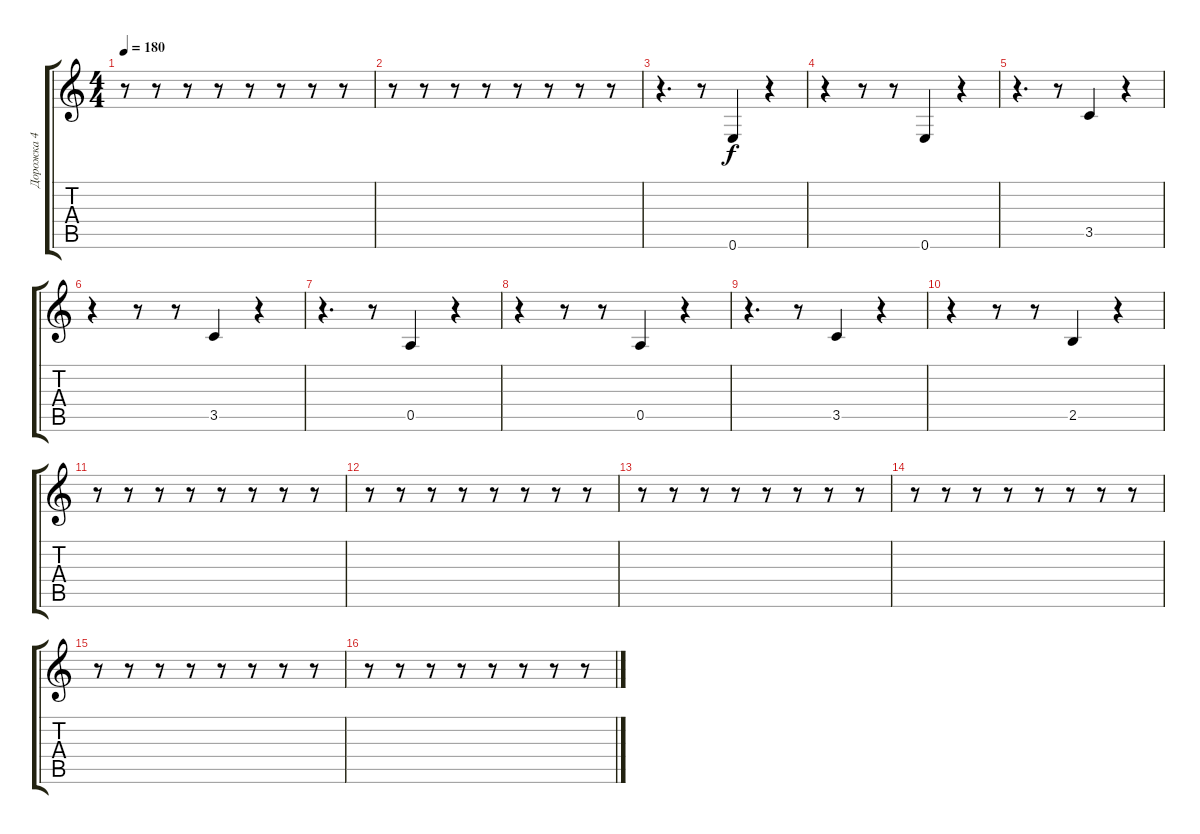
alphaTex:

\track ("Дорожка 4" "Дорожка 4") {instrument electricbasspick}
\staff {score tabs}
\tuning (E4 B3 G3 D3 A2 E2) {hide}
\ts (4 4)
\tempo 180
\clef g2
\ks c
r.8{dy f} r.8 r.8 r.8 r.8 r.8 r.8 r.8 |
r.8 r.8 r.8 r.8 r.8 r.8 r.8 r.8 |
r.4{d} r.8 0.6.4 r.4 |
r.4 r.8 r.8 0.6.4 r.4 |
r.4{d} r.8 3.5.4 r.4 |
r.4 r.8 r.8 3.5.4 r.4 |
r.4{d} r.8 0.5.4 r.4 |
r.4 r.8 r.8 0.5.4 r.4 |
r.4{d} r.8 3.5.4 r.4 |
r.4 r.8 r.8 2.5.4 r.4 |
r.8 r.8 r.8 r.8 r.8 r.8 r.8 r.8 |
r.8 r.8 r.8 r.8 r.8 r.8 r.8 r.8 |
r.8 r.8 r.8 r.8 r.8 r.8 r.8 r.8 |
r.8 r.8 r.8 r.8 r.8 r.8 r.8 r.8 |
r.8 r.8 r.8 r.8 r.8 r.8 r.8 r.8 |
r.8 r.8 r.8 r.8 r.8 r.8 r.8 r.8
